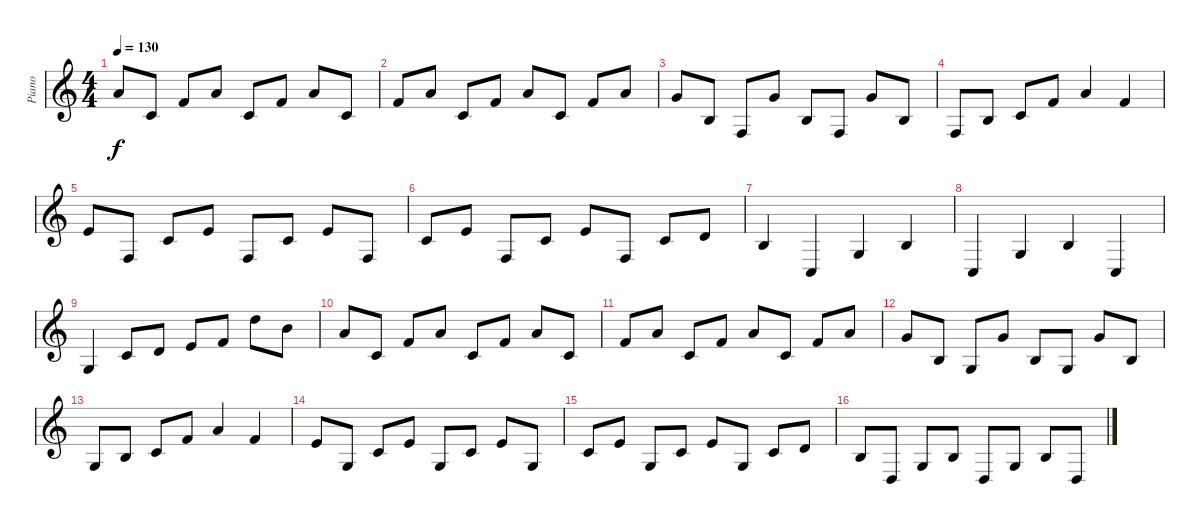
\track ("Piano" "Piano") {instrument acousticgrandpiano}
\staff {score}
\tuning (D4 A3 F3 C3 G2 D2) {hide}
\ts (4 4)
\tempo 130
\clef g2
\ks c
16.3.8{dy f} 17.5.8 17.4.8 16.3.8 17.5.8 17.4.8 16.3.8 17.5.8 |
17.4.8 16.3.8 17.5.8 17.4.8 16.3.8 17.5.8 17.4.8 16.3.8 |
14.3.8 16.5.8 15.6.8 14.3.8 16.5.8 15.6.8 14.3.8 16.5.8 |
15.6.8 16.5.8 17.5.8 17.4.8 16.3.4 17.4.4 |
16.4.8 15.6.8 17.5.8 16.4.8 15.6.8 17.5.8 16.4.8 15.6.8 |
17.5.8 16.4.8 15.6.8 17.5.8 16.4.8 15.6.8 17.5.8 14.4.8 |
16.5.4 0.4.4 12.5.4 11.4.4 |
0.4.4 7.4.4 6.3.4 0.4.4 |
2.3.4 3.2.8 0.1.8 2.1.8 3.1.8 12.1.8 9.1.8 |
7.1.8 7.3.8 8.2.8 7.1.8 7.3.8 8.2.8 7.1.8 7.3.8 |
8.2.8 7.1.8 7.3.8 8.2.8 7.1.8 7.3.8 8.2.8 7.1.8 |
5.1.8 6.3.8 7.4.8 5.1.8 6.3.8 7.4.8 5.1.8 6.3.8 |
7.4.8 6.3.8 7.3.8 8.2.8 7.1.4 8.2.4 |
7.2.8 7.4.8 7.3.8 7.2.8 7.4.8 7.3.8 7.2.8 7.4.8 |
7.3.8 7.2.8 7.4.8 7.3.8 7.2.8 7.4.8 7.3.8 0.1.8 |
6.3.8 7.5.8 7.4.8 6.3.8 7.5.8 7.4.8 6.3.8 7.5.8
